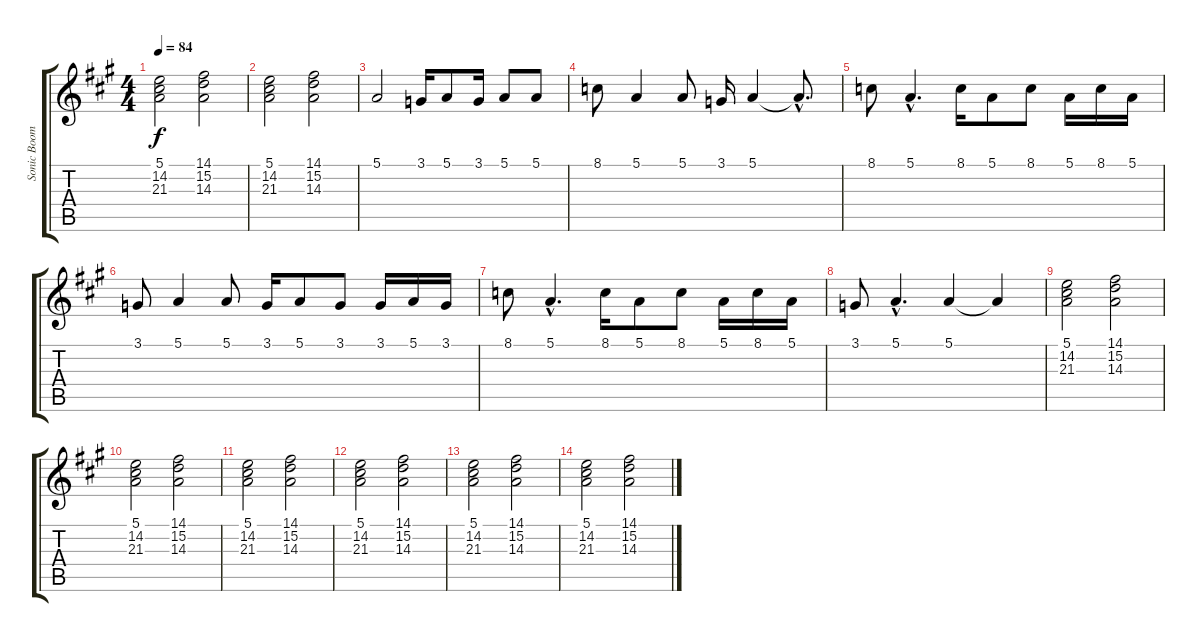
\track ("Sonic Boom" "Sonic Boom") {instrument drawbarorgan}
\staff {score tabs}
\tuning (E4 B3 G3 D3 A2 E2) {hide}
\ts (4 4)
\tempo 84
\clef g2
\ks a
(5.1 14.2 21.3).2{dy f} (14.1 15.2 14.3).2 |
(5.1 14.2 21.3).2 (14.1 15.2 14.3).2 |
5.1.2 3.1.16 5.1.8 3.1.16 5.1.8 5.1.8 |
8.1.8 5.1.4 5.1.8 3.1.16 5.1.4 5.1{hac t}.8{d} |
8.1.8 5.1{hac}.4{d} 8.1.16 5.1.8 8.1.8 5.1.16 8.1.16 5.1.16 |
3.1.8 5.1.4 5.1.8 3.1.16 5.1.8 3.1.8 3.1.16 5.1.16 3.1.16 |
8.1.8 5.1{hac}.4{d} 8.1.16 5.1.8 8.1.8 5.1.16 8.1.16 5.1.16 |
3.1.8 5.1{hac}.4{d} 5.1.4 5.1{t}.4 |
(5.1 14.2 21.3).2 (14.1 15.2 14.3).2 |
(5.1 14.2 21.3).2 (14.1 15.2 14.3).2 |
(5.1 14.2 21.3).2 (14.1 15.2 14.3).2 |
(5.1 14.2 21.3).2 (14.1 15.2 14.3).2 |
(5.1 14.2 21.3).2 (14.1 15.2 14.3).2 |
(5.1 14.2 21.3).2 (14.1 15.2 14.3).2
